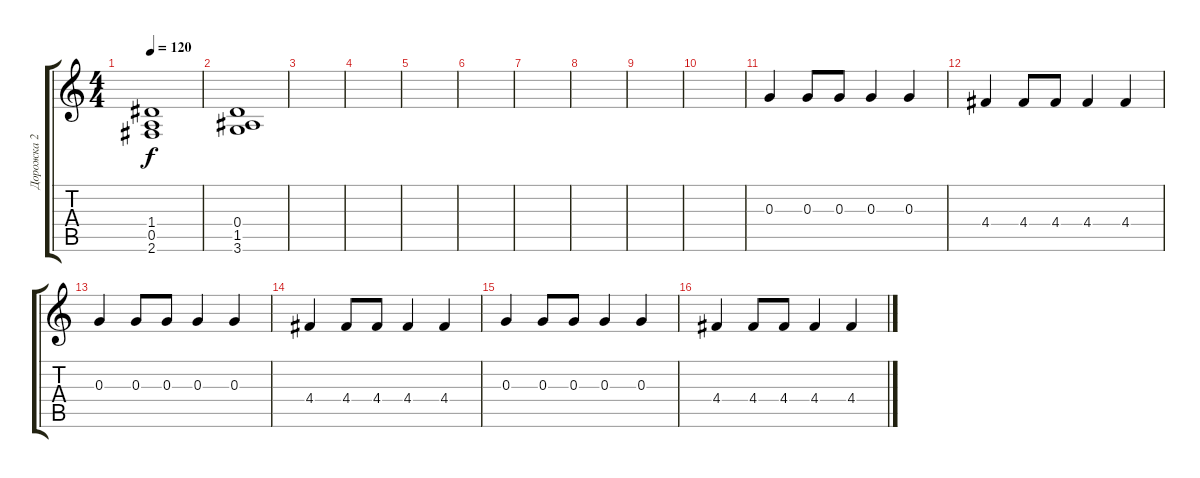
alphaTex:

\track ("Дорожка 2" "Дорожка 2") {instrument synthbass1}
\staff {score tabs}
\tuning (E4 B3 G3 D3 A2 E2) {hide}
\ts (4 4)
\tempo 120
\clef g2
\ks c
(1.4 0.5 2.6).1{dy f} |
(0.4 1.5 3.6).1 |
|
|
|
|
|
|
|
|
0.3.4 0.3.8 0.3.8 0.3.4 0.3.4 |
4.4.4 4.4.8 4.4.8 4.4.4 4.4.4 |
0.3.4 0.3.8 0.3.8 0.3.4 0.3.4 |
4.4.4 4.4.8 4.4.8 4.4.4 4.4.4 |
0.3.4 0.3.8 0.3.8 0.3.4 0.3.4 |
4.4.4 4.4.8 4.4.8 4.4.4 4.4.4
